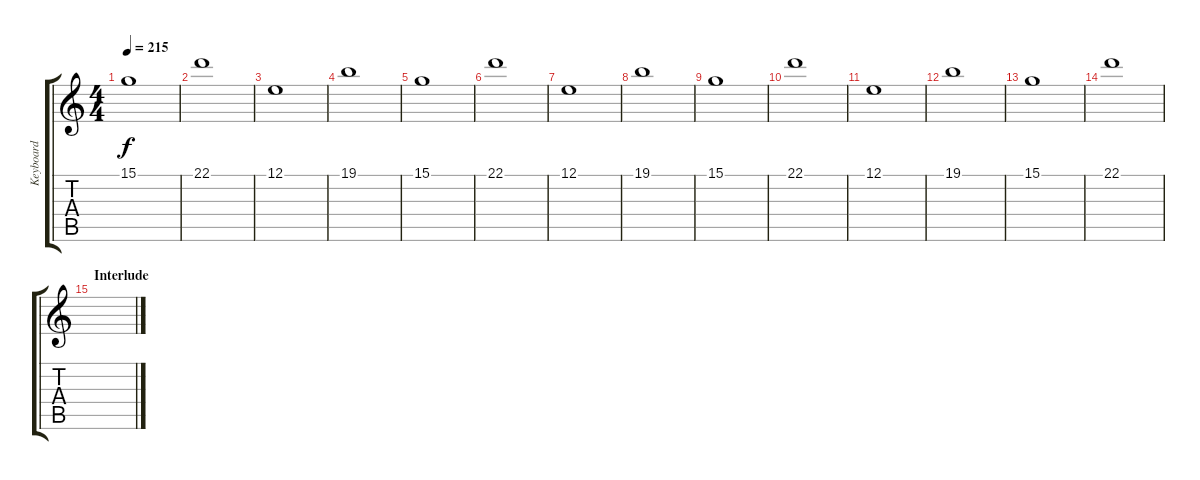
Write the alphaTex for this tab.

\track ("Keyboard" "Keyboard") {instrument stringensemble1}
\staff {score tabs}
\tuning (E4 B3 G3 D3 A2 E2) {hide}
\ts (4 4)
\tempo 215
\clef g2
\ks c
15.1.1{dy f} |
22.1.1 |
12.1.1 |
19.1.1 |
15.1.1 |
22.1.1 |
12.1.1 |
19.1.1 |
15.1.1 |
22.1.1 |
12.1.1 |
19.1.1 |
15.1.1 |
22.1.1 |
\section ("" "Interlude")
